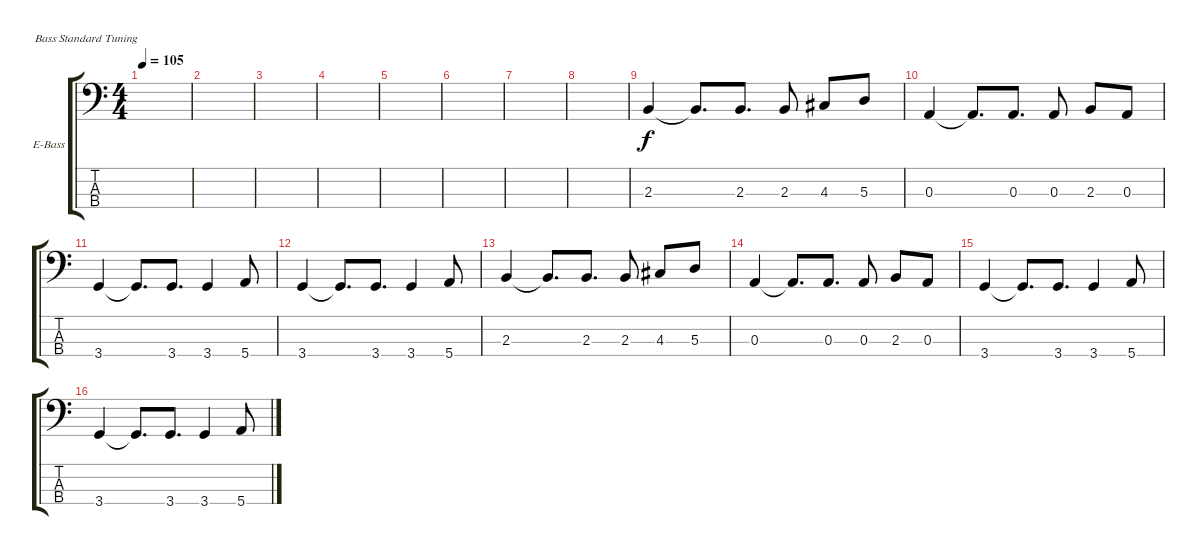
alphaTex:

\defaultSystemsLayout 4
\bracketExtendMode groupsimilarinstruments
\firstSystemTrackNameOrientation horizontal
\otherSystemsTrackNameOrientation horizontal
\track ("Bass Guitar" "E-Bass") {instrument electricbassfinger}
\staff {score tabs}
\tuning (G2 D2 A1 E1)
\ts (4 4)
\tempo 105
\clef f4
\scale
0.485477
\ks c
|
\scale
0.257261 |
\scale
0.257261 |
\scale
0.333333 |
\scale
0.333333 |
\scale
0.333333 |
\scale
0.333333 |
\scale
0.333333 |
\scale
0.333333 2.3.4 2.3{t}.8{d} 2.3.8{d} 2.3.8 4.3.8 5.3.8 |
\scale
0.333333 0.3.4 0.3{t}.8{d} 0.3.8{d} 0.3.8 2.3.8 0.3.8 |
\scale
0.333333 3.4.4 3.4{t}.8{d} 3.4.8{d} 3.4.4 5.4.8 |
\scale
0.333333 3.4.4 3.4{t}.8{d} 3.4.8{d} 3.4.4 5.4.8 |
\scale
0.333333 2.3.4 2.3{t}.8{d} 2.3.8{d} 2.3.8 4.3.8 5.3.8 |
\scale
0.333333 0.3.4 0.3{t}.8{d} 0.3.8{d} 0.3.8 2.3.8 0.3.8 |
\scale
0.333333 3.4.4 3.4{t}.8{d} 3.4.8{d} 3.4.4 5.4.8 |
\scale
0.333333 3.4.4 3.4{t}.8{d} 3.4.8{d} 3.4.4 5.4.8
